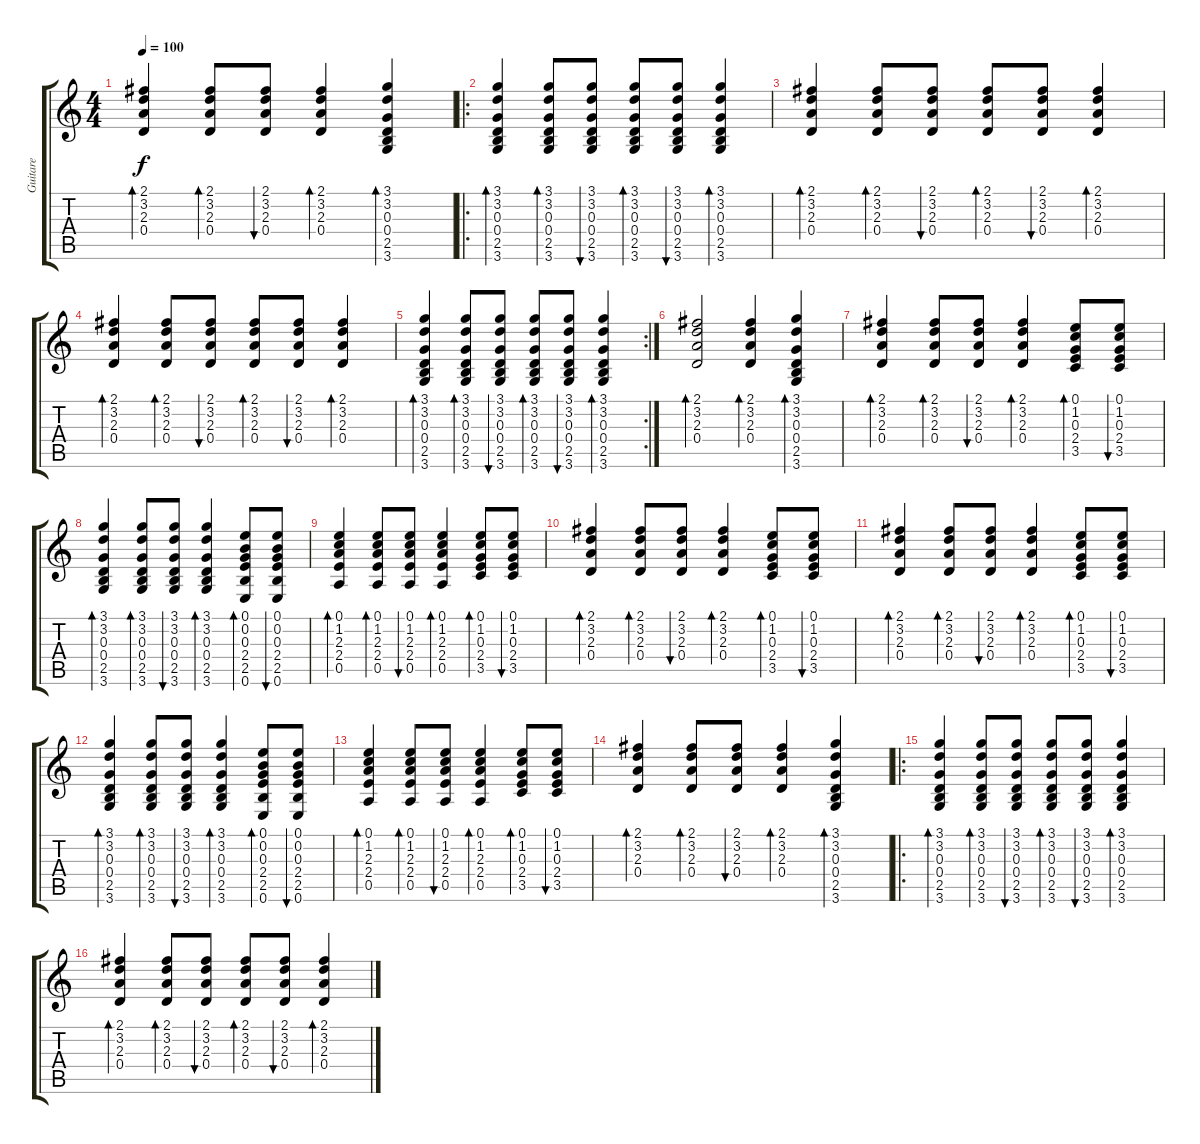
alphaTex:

\track ("Guitare" "Guitare") {instrument acousticguitarsteel}
\staff {score tabs}
\tuning (E4 B3 G3 D3 A2 E2) {hide}
\ts (4 4)
\tempo 100
\clef g2
\ks c
(2.1 3.2 2.3 0.4).4{bd 60 dy f} (2.1 3.2 2.3 0.4).8{bd 60} (2.1 3.2 2.3 0.4).8{bu 60} (2.1 3.2 2.3 0.4).4{bd 60} (3.1 3.2 0.3 0.4 2.5 3.6).4{bd 60} |
\ro
(3.1 3.2 0.3 0.4 2.5 3.6).4{bd 60} (3.1 3.2 0.3 0.4 2.5 3.6).8{bd 60} (3.1 3.2 0.3 0.4 2.5 3.6).8{bu 60} (3.1 3.2 0.3 0.4 2.5 3.6).8{bd 60} (3.1 3.2 0.3 0.4 2.5 3.6).8{bu 60} (3.1 3.2 0.3 0.4 2.5 3.6).4{bd 60} |
(2.1 3.2 2.3 0.4).4{bd 60} (2.1 3.2 2.3 0.4).8{bd 60} (2.1 3.2 2.3 0.4).8{bu 60} (2.1 3.2 2.3 0.4).8{bd 60} (2.1 3.2 2.3 0.4).8{bu 60} (2.1 3.2 2.3 0.4).4{bd 60} |
(2.1 3.2 2.3 0.4).4{bd 60} (2.1 3.2 2.3 0.4).8{bd 60} (2.1 3.2 2.3 0.4).8{bu 60} (2.1 3.2 2.3 0.4).8{bd 60} (2.1 3.2 2.3 0.4).8{bu 60} (2.1 3.2 2.3 0.4).4{bd 60} |
\rc 2
(3.1 3.2 0.3 0.4 2.5 3.6).4{bd 60} (3.1 3.2 0.3 0.4 2.5 3.6).8{bd 60} (3.1 3.2 0.3 0.4 2.5 3.6).8{bu 60} (3.1 3.2 0.3 0.4 2.5 3.6).8{bd 60} (3.1 3.2 0.3 0.4 2.5 3.6).8{bu 60} (3.1 3.2 0.3 0.4 2.5 3.6).4{bd 60} |
(2.1 3.2 2.3 0.4).2{bd 60} (2.1 3.2 2.3 0.4).4{bd 60} (3.1 3.2 0.3 0.4 2.5 3.6).4{bd 60} |
(2.1 3.2 2.3 0.4).4{bd 60} (2.1 3.2 2.3 0.4).8{bd 60} (2.1 3.2 2.3 0.4).8{bu 60} (2.1 3.2 2.3 0.4).4{bd 60} (0.1 1.2 0.3 2.4 3.5).8{bd 60} (0.1 1.2 0.3 2.4 3.5).8{bu 60} |
(3.1 3.2 0.3 0.4 2.5 3.6).4{bd 60} (3.1 3.2 0.3 0.4 2.5 3.6).8{bd 60} (3.1 3.2 0.3 0.4 2.5 3.6).8{bu 60} (3.1 3.2 0.3 0.4 2.5 3.6).4{bd 60} (0.1 0.2 0.3 2.4 2.5 0.6).8{bd 60} (0.1 0.2 0.3 2.4 2.5 0.6).8{bu 60} |
(0.1 1.2 2.3 2.4 0.5).4{bd 60} (0.1 1.2 2.3 2.4 0.5).8{bd 60} (0.1 1.2 2.3 2.4 0.5).8{bu 60} (0.1 1.2 2.3 2.4 0.5).4{bd 60} (0.1 1.2 0.3 2.4 3.5).8{bd 60} (0.1 1.2 0.3 2.4 3.5).8{bu 60} |
(2.1 3.2 2.3 0.4).4{bd 60} (2.1 3.2 2.3 0.4).8{bd 60} (2.1 3.2 2.3 0.4).8{bu 60} (2.1 3.2 2.3 0.4).4{bd 60} (0.1 1.2 0.3 2.4 3.5).8{bd 60} (0.1 1.2 0.3 2.4 3.5).8{bu 60} |
(2.1 3.2 2.3 0.4).4{bd 60} (2.1 3.2 2.3 0.4).8{bd 60} (2.1 3.2 2.3 0.4).8{bu 60} (2.1 3.2 2.3 0.4).4{bd 60} (0.1 1.2 0.3 2.4 3.5).8{bd 60} (0.1 1.2 0.3 2.4 3.5).8{bu 60} |
(3.1 3.2 0.3 0.4 2.5 3.6).4{bd 60} (3.1 3.2 0.3 0.4 2.5 3.6).8{bd 60} (3.1 3.2 0.3 0.4 2.5 3.6).8{bu 60} (3.1 3.2 0.3 0.4 2.5 3.6).4{bd 60} (0.1 0.2 0.3 2.4 2.5 0.6).8{bd 60} (0.1 0.2 0.3 2.4 2.5 0.6).8{bu 60} |
(0.1 1.2 2.3 2.4 0.5).4{bd 60} (0.1 1.2 2.3 2.4 0.5).8{bd 60} (0.1 1.2 2.3 2.4 0.5).8{bu 60} (0.1 1.2 2.3 2.4 0.5).4{bd 60} (0.1 1.2 0.3 2.4 3.5).8{bd 60} (0.1 1.2 0.3 2.4 3.5).8{bu 60} |
(2.1 3.2 2.3 0.4).4{bd 60} (2.1 3.2 2.3 0.4).8{bd 60} (2.1 3.2 2.3 0.4).8{bu 60} (2.1 3.2 2.3 0.4).4{bd 60} (3.1 3.2 0.3 0.4 2.5 3.6).4{bd 60} |
\ro
(3.1 3.2 0.3 0.4 2.5 3.6).4{bd 60} (3.1 3.2 0.3 0.4 2.5 3.6).8{bd 60} (3.1 3.2 0.3 0.4 2.5 3.6).8{bu 60} (3.1 3.2 0.3 0.4 2.5 3.6).8{bd 60} (3.1 3.2 0.3 0.4 2.5 3.6).8{bu 60} (3.1 3.2 0.3 0.4 2.5 3.6).4{bd 60} |
(2.1 3.2 2.3 0.4).4{bd 60} (2.1 3.2 2.3 0.4).8{bd 60} (2.1 3.2 2.3 0.4).8{bu 60} (2.1 3.2 2.3 0.4).8{bd 60} (2.1 3.2 2.3 0.4).8{bu 60} (2.1 3.2 2.3 0.4).4{bd 60}
